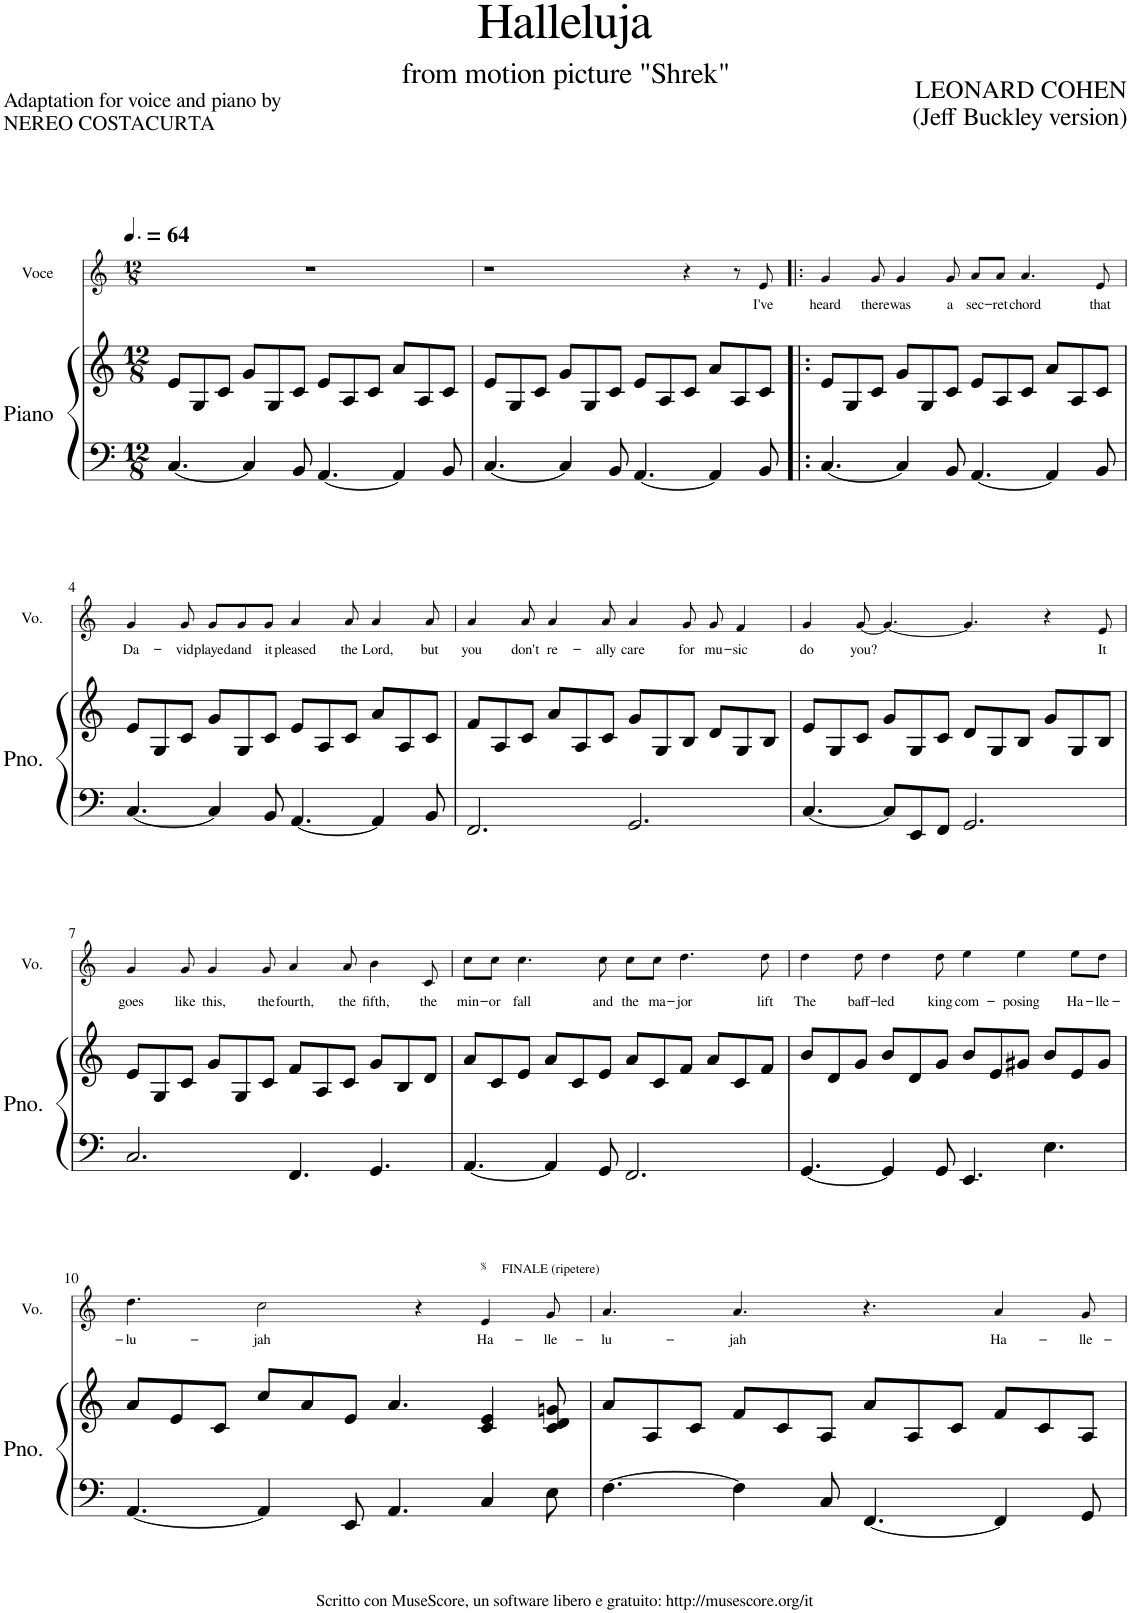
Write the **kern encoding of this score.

**kern	**kern	**kern	**text
*part2	*part2	*part1	*part1
*staff3	*staff2	*staff1	*staff1
*I"Piano	*	*I"Voce	*
*I'Pno.	*	*I'Vo.	*
*	*	*stria5	*
*clefF4	*clefG2	*clefG2	*
*k[]	*k[]	*k[]	*
*M12/8	*M12/8	*M12/8	*
*MM96	*MM96	*MM96	*
=1	=1	=1	=1
[4.C/	8e/L	1.r	.
.	8G/	.	.
.	8c/J	.	.
4C/]	8g/L	.	.
.	8G/	.	.
8BB/	8c/J	.	.
[4.AA/	8e/L	.	.
.	8A/	.	.
.	8c/J	.	.
4AA/]	8a/L	.	.
.	8A/	.	.
8BB/	8c/J	.	.
=2	=2	=2	=2
[4.C/	8e/L	1r	.
.	8G/	.	.
.	8c/J	.	.
4C/]	8g/L	.	.
.	8G/	.	.
8BB/	8c/J	.	.
[4.AA/	8e/L	.	.
.	8A/	.	.
.	8c/J	4r	.
4AA/]	8a/L	.	.
.	8A/	8r	.
!	!	!	!LO:LY:b
8BB/	8c/J	8e/	I've
=3!|:	=3!|:	=3!|:	=3!|:
!	!	!	!LO:LY:b
[4.C/	8e/L	4g/	heard
.	8G/	.	.
!	!	!	!LO:LY:b
.	8c/J	8g/	there
!	!	!	!LO:LY:b
4C/]	8g/L	4g/	was
.	8G/	.	.
!	!	!	!LO:LY:b
8BB/	8c/J	8g/	a
!	!	!	!LO:LY:b
[4.AA/	8e/L	8a/L	sec-
!	!	!	!LO:LY:b
.	8A/	8a/J	-ret
!	!	!	!LO:LY:b
.	8c/J	4.a/	chord
4AA/]	8a/L	.	.
.	8A/	.	.
!	!	!	!LO:LY:b
8BB/	8c/J	8e/	that
!!LO:LB:g=z
=4	=4	=4	=4
!	!	!	!LO:LY:b
[4.C/	8e/L	4g/	Da-
.	8G/	.	.
!	!	!	!LO:LY:b
.	8c/J	8g/	-vid
!	!	!	!LO:LY:b
4C/]	8g/L	8g/L	played
!	!	!	!LO:LY:b
.	8G/	8g/	and
!	!	!	!LO:LY:b
8BB/	8c/J	8g/J	it
!	!	!	!LO:LY:b
[4.AA/	8e/L	4a/	pleased
.	8A/	.	.
!	!	!	!LO:LY:b
.	8c/J	8a/	the
!	!	!	!LO:LY:b
4AA/]	8a/L	4a/	Lord,
.	8A/	.	.
!	!	!	!LO:LY:b
8BB/	8c/J	8a/	but
=5	=5	=5	=5
!	!	!	!LO:LY:b
2.FF/	8f/L	4a/	you
.	8A/	.	.
!	!	!	!LO:LY:b
.	8c/J	8a/	don't
!	!	!	!LO:LY:b
.	8a/L	4a/	re-
.	8A/	.	.
!	!	!	!LO:LY:b
.	8c/J	8a/	-ally
!	!	!	!LO:LY:b
2.GG/	8g/L	4a/	care
.	8G/	.	.
!	!	!	!LO:LY:b
.	8B/J	8g/	for
!	!	!	!LO:LY:b
.	8d/L	8g/	mu-
!	!	!	!LO:LY:b
.	8G/	4f/	-sic
.	8B/J	.	.
=6	=6	=6	=6
!	!	!	!LO:LY:b
[4.C/	8e/L	4g/	do
.	8G/	.	.
!	!	!	!LO:LY:b
.	8c/J	[8g/	you?
8C/L]	8g/L	4.g/_	.
8EE/	8G/	.	.
8FF/J	8c/J	.	.
2.GG/	8d/L	4.g/]	.
.	8G/	.	.
.	8B/J	.	.
.	8g/L	4r	.
.	8G/	.	.
!	!	!	!LO:LY:b
.	8B/J	8e/	It
!!LO:LB:g=z
=7	=7	=7	=7
!	!	!	!LO:LY:b
2.C/	8e/L	4g/	goes
.	8G/	.	.
!	!	!	!LO:LY:b
.	8c/J	8g/	like
!	!	!	!LO:LY:b
.	8g/L	4g/	this,
.	8G/	.	.
!	!	!	!LO:LY:b
.	8c/J	8g/	the
!	!	!	!LO:LY:b
4.FF/	8f/L	4a/	fourth,
.	8A/	.	.
!	!	!	!LO:LY:b
.	8c/J	8a/	the
!	!	!	!LO:LY:b
4.GG/	8g/L	4b\	fifth,
.	8B/	.	.
!	!	!	!LO:LY:b
.	8d/J	8c/	the
=8	=8	=8	=8
!	!	!	!LO:LY:b
[4.AA/	8a/L	8cc\L	min-
!	!	!	!LO:LY:b
.	8c/	8cc\J	-or
!	!	!	!LO:LY:b
.	8e/J	4.cc\	fall
4AA/]	8a/L	.	.
.	8c/	.	.
!	!	!	!LO:LY:b
8GG/	8e/J	8cc\	and
!	!	!	!LO:LY:b
2.FF/	8a/L	8cc\L	the
!	!	!	!LO:LY:b
.	8c/	8cc\J	ma-
!	!	!	!LO:LY:b
.	8f/J	4.dd\	-jor
.	8a/L	.	.
.	8c/	.	.
!	!	!	!LO:LY:b
.	8f/J	8dd\	lift
=9	=9	=9	=9
!	!	!	!LO:LY:b
[4.GG/	8b/L	4dd\	The
.	8d/	.	.
!	!	!	!LO:LY:b
.	8g/J	8dd\	baff-
!	!	!	!LO:LY:b
4GG/]	8b/L	4dd\	-led
.	8d/	.	.
!	!	!	!LO:LY:b
8GG/	8g/J	8dd\	king
!	!	!	!LO:LY:b
4.EE/	8b/L	4ee\	com-
.	8e/	.	.
!	!	!	!LO:LY:b
.	8g#X/J	4ee\	-posing
4.E\	8b/L	.	.
!	!	!	!LO:LY:b
.	8e/	8ee\L	Ha-
!	!	!	!LO:LY:b
.	8g#/J	8dd\J	-lle-
!!LO:LB:g=z
=10	=10	=10	=10
!	!	!	!LO:LY:b
[4.AA/	8a/L	4.dd\	-lu-
.	8e/	.	.
.	8c/J	.	.
!	!	!	!LO:LY:b
4AA/]	8cc/L	2cc\	-jah
.	8a/	.	.
8EE/	8e/J	.	.
4.AA/	4.a/	.	.
.	.	4r	.
!	!	!LO:TX:a:t=FINALE (ripetere)	!
!	!	!	!LO:LY:b
4C/	4c/ 4e/	4e/	Ha-
!	!	!	!LO:LY:b
8E\	8c/ 8d/ 8gn/	8g/	-lle-
=11	=11	=11	=11
!	!	!	!LO:LY:b
[4.F\	8a/L	4.a/	-lu-
.	8A/	.	.
.	8c/J	.	.
!	!	!	!LO:LY:b
4F\]	8f/L	4.a/	-jah
.	8c/	.	.
8C/	8A/J	.	.
[4.FF/	8a/L	4.r	.
.	8A/	.	.
.	8c/J	.	.
!	!	!	!LO:LY:b
4FF/]	8f/L	4a/	Ha-
.	8c/	.	.
!	!	!	!LO:LY:b
8GG/	8A/J	8g/	-lle-
=	=	=	=
*-	*-	*-	*-
